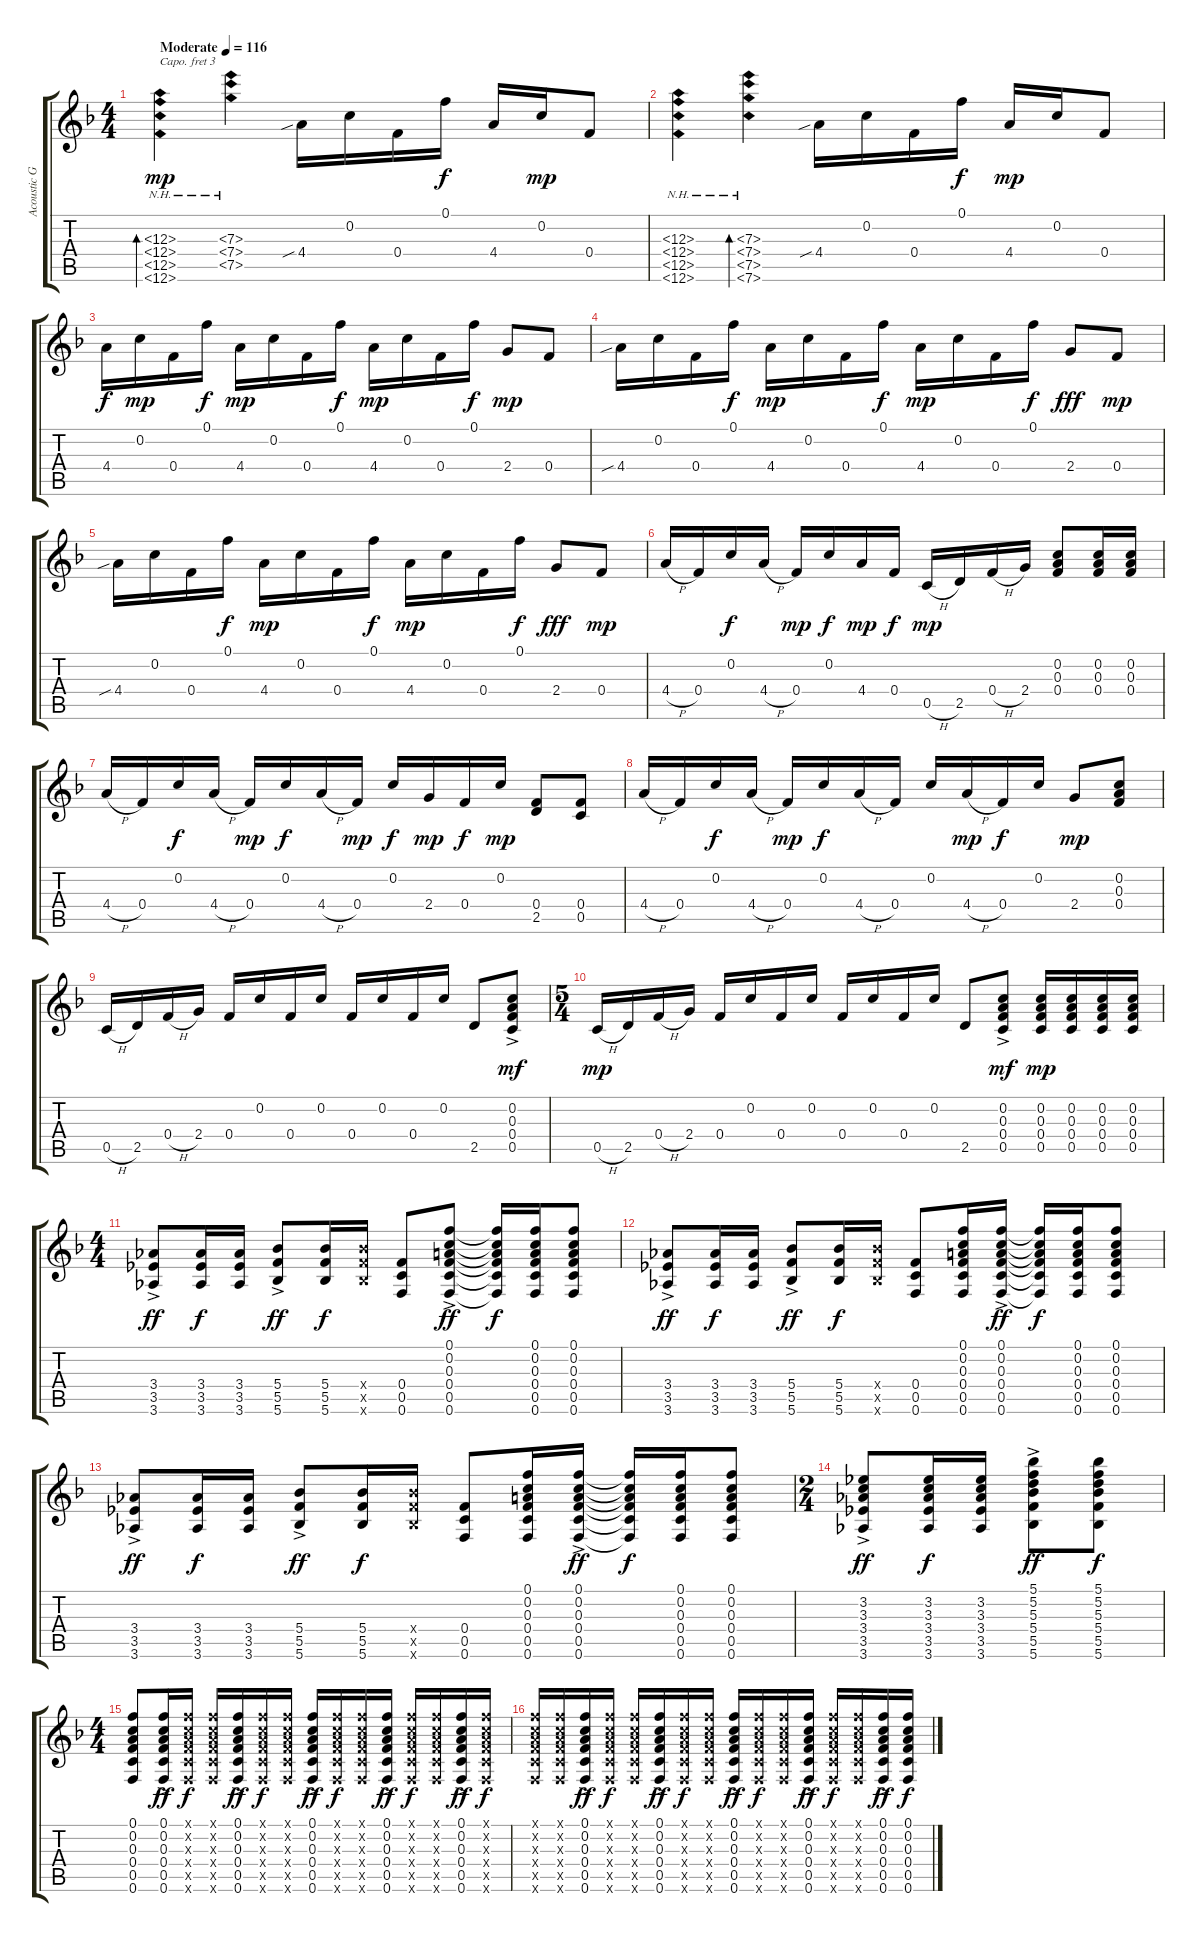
\track ("Acoustic Guitar" "Acoustic G") {instrument acousticguitarnylon}
\staff {score tabs}
\capo 3
\tuning (D4 A3 Gb3 D3 A2 D2) {hide}
\ts (4 4)
\tempo (116 "Moderate")
\clef g2
\ks f
(12.3{nh} 12.4{nh} 12.5{nh} 12.6{nh}).4{bd 480 dy mp instrument acousticguitarnylon} (7.3{nh} 7.4{nh} 7.5{nh}).4 4.4{sib}.16 0.2.16 0.4.16 0.1.16{dy f} 4.4.16 0.2.16{dy mp} 0.4.8 |
(12.3{nh} 12.4{nh} 12.5{nh} 12.6{nh}).4 (7.3{nh} 7.4{nh} 7.5{nh} 7.6{nh}).4{bd 480} 4.4{sib}.16 0.2.16 0.4.16 0.1.16{dy f} 4.4.16{dy mp} 0.2.16 0.4.8 |
4.4.16{dy f} 0.2.16{dy mp} 0.4.16 0.1.16{dy f} 4.4.16{dy mp} 0.2.16 0.4.16 0.1.16{dy f} 4.4.16{dy mp} 0.2.16 0.4.16 0.1.16{dy f} 2.4.8{dy mp} 0.4.8 |
4.4{sib}.16 0.2.16 0.4.16 0.1.16{dy f} 4.4.16{dy mp} 0.2.16 0.4.16 0.1.16{dy f} 4.4.16{dy mp} 0.2.16 0.4.16 0.1.16{dy f} 2.4.8{dy fff} 0.4.8{dy mp} |
4.4{sib}.16 0.2.16 0.4.16 0.1.16{dy f} 4.4.16{dy mp} 0.2.16 0.4.16 0.1.16{dy f} 4.4.16{dy mp} 0.2.16 0.4.16 0.1.16{dy f} 2.4.8{dy fff} 0.4.8{dy mp} |
4.4{h}.16 0.4.16 0.2.16{dy f} 4.4{h}.16 0.4.16{dy mp} 0.2.16{dy f} 4.4.16{dy mp} 0.4.16{dy f} 0.5{h}.16{dy mp} 2.5.16 0.4{h}.16 2.4.16 (0.2 0.3 0.4).8 (0.2 0.3 0.4).16 (0.2 0.3 0.4).16 |
4.4{h}.16 0.4.16 0.2.16{dy f} 4.4{h}.16 0.4.16{dy mp} 0.2.16{dy f} 4.4{h}.16 0.4.16{dy mp} 0.2.16{dy f} 2.4.16{dy mp} 0.4.16{dy f} 0.2.16{dy mp} (0.4 2.5).8 (0.4 0.5).8 |
4.4{h}.16 0.4.16 0.2.16{dy f} 4.4{h}.16 0.4.16{dy mp} 0.2.16{dy f} 4.4{h}.16 0.4.16 0.2.16 4.4{h}.16{dy mp} 0.4.16{dy f} 0.2.16 2.4.8{dy mp} (0.2 0.3 0.4).8 |
0.5{h}.16 2.5.16 0.4{h}.16 2.4.16 0.4.16 0.2.16 0.4.16 0.2.16 0.4.16 0.2.16 0.4.16 0.2.16 2.5.8 (0.2{ac} 0.3{ac} 0.4{ac} 0.5{ac}).8{dy mf} |
\ts (5 4)
0.5{h}.16{dy mp} 2.5.16 0.4{h}.16 2.4.16 0.4.16 0.2.16 0.4.16 0.2.16 0.4.16 0.2.16 0.4.16 0.2.16 2.5.8 (0.2{ac} 0.3{ac} 0.4{ac} 0.5{ac}).8{dy mf} (0.2 0.3 0.4 0.5).16{dy mp} (0.2 0.3 0.4 0.5).16 (0.2 0.3 0.4 0.5).16 (0.2 0.3 0.4 0.5).16 |
\ts (4 4)
(3.4{ac} 3.5{ac} 3.6{ac}).8{dy ff} (3.4 3.5 3.6).16{dy f} (3.4 3.5 3.6).16 (5.4{ac} 5.5{ac} 5.6{ac}).8{dy ff} (5.4 5.5 5.6).16{dy f} (5.4{x} 5.5{x} 5.6{x}).16 (0.4 0.5 0.6).8 (0.1{ac} 0.2{ac} 0.3{ac} 0.4{ac} 0.5{ac} 0.6{ac}).8{dy ff} (0.1{t} 0.2{t} 0.3{t} 0.4{t} 0.5{t} 0.6{t}).16{dy f} (0.1 0.2 0.3 0.4 0.5 0.6).16 (0.1 0.2 0.3 0.4 0.5 0.6).8 |
(3.4{ac} 3.5{ac} 3.6{ac}).8{dy ff} (3.4 3.5 3.6).16{dy f} (3.4 3.5 3.6).16 (5.4{ac} 5.5{ac} 5.6{ac}).8{dy ff} (5.4 5.5 5.6).16{dy f} (5.4{x} 5.5{x} 5.6{x}).16 (0.4 0.5 0.6).8 (0.1 0.2 0.3 0.4 0.5 0.6).16 (0.1{ac} 0.2{ac} 0.3{ac} 0.4{ac} 0.5{ac} 0.6{ac}).16{dy ff} (0.1{t} 0.2{t} 0.3{t} 0.4{t} 0.5{t} 0.6{t}).16{dy f} (0.1 0.2 0.3 0.4 0.5 0.6).16 (0.1 0.2 0.3 0.4 0.5 0.6).8 |
(3.4{ac} 3.5{ac} 3.6{ac}).8{dy ff} (3.4 3.5 3.6).16{dy f} (3.4 3.5 3.6).16 (5.4{ac} 5.5{ac} 5.6{ac}).8{dy ff} (5.4 5.5 5.6).16{dy f} (5.4{x} 5.5{x} 5.6{x}).16 (0.4 0.5 0.6).8 (0.1 0.2 0.3 0.4 0.5 0.6).16 (0.1{ac} 0.2{ac} 0.3{ac} 0.4{ac} 0.5{ac} 0.6{ac}).16{dy ff} (0.1{t} 0.2{t} 0.3{t} 0.4{t} 0.5{t} 0.6{t}).16{dy f} (0.1 0.2 0.3 0.4 0.5 0.6).16 (0.1 0.2 0.3 0.4 0.5 0.6).8 |
\ts (2 4)
(3.2{ac} 3.3{ac} 3.4{ac} 3.5{ac} 3.6{ac}).8{dy ff} (3.2 3.3 3.4 3.5 3.6).16{dy f} (3.2 3.3 3.4 3.5 3.6).16 (5.1{ac} 5.2{ac} 5.3{ac} 5.4{ac} 5.5{ac} 5.6{ac}).8{dy ff} (5.1 5.2 5.3 5.4 5.5 5.6).8{dy f} |
\ts (4 4)
(0.1 0.2 0.3 0.4 0.5 0.6).8 (0.1{ac} 0.2{ac} 0.3{ac} 0.4{ac} 0.5{ac} 0.6{ac}).16{dy ff} (0.1{x} 0.2{x} 0.3{x} 0.4{x} 0.5{x} 0.6{x}).16{dy f} (0.1{x} 0.2{x} 0.3{x} 0.4{x} 0.5{x} 0.6{x}).16 (0.1{ac} 0.2{ac} 0.3{ac} 0.4{ac} 0.5{ac} 0.6{ac}).16{dy ff} (0.1{x} 0.2{x} 0.3{x} 0.4{x} 0.5{x} 0.6{x}).16{dy f} (0.1{x} 0.2{x} 0.3{x} 0.4{x} 0.5{x} 0.6{x}).16 (0.1{ac} 0.2{ac} 0.3{ac} 0.4{ac} 0.5{ac} 0.6{ac}).16{dy ff} (0.1{x} 0.2{x} 0.3{x} 0.4{x} 0.5{x} 0.6{x}).16{dy f} (0.1{x} 0.2{x} 0.3{x} 0.4{x} 0.5{x} 0.6{x}).16 (0.1{ac} 0.2{ac} 0.3{ac} 0.4{ac} 0.5{ac} 0.6{ac}).16{dy ff} (0.1{x} 0.2{x} 0.3{x} 0.4{x} 0.5{x} 0.6{x}).16{dy f} (0.1{x} 0.2{x} 0.3{x} 0.4{x} 0.5{x} 0.6{x}).16 (0.1{ac} 0.2{ac} 0.3{ac} 0.4{ac} 0.5{ac} 0.6{ac}).16{dy ff} (0.1{x} 0.2{x} 0.3{x} 0.4{x} 0.5{x} 0.6{x}).16{dy f} |
(0.1{x} 0.2{x} 0.3{x} 0.4{x} 0.5{x} 0.6{x}).16 (0.1{x} 0.2{x} 0.3{x} 0.4{x} 0.5{x} 0.6{x}).16 (0.1{ac} 0.2{ac} 0.3{ac} 0.4{ac} 0.5{ac} 0.6{ac}).16{dy ff} (0.1{x} 0.2{x} 0.3{x} 0.4{x} 0.5{x} 0.6{x}).16{dy f} (0.1{x} 0.2{x} 0.3{x} 0.4{x} 0.5{x} 0.6{x}).16 (0.1{ac} 0.2{ac} 0.3{ac} 0.4{ac} 0.5{ac} 0.6{ac}).16{dy ff} (0.1{x} 0.2{x} 0.3{x} 0.4{x} 0.5{x} 0.6{x}).16{dy f} (0.1{x} 0.2{x} 0.3{x} 0.4{x} 0.5{x} 0.6{x}).16 (0.1{ac} 0.2{ac} 0.3{ac} 0.4{ac} 0.5{ac} 0.6{ac}).16{dy ff} (0.1{x} 0.2{x} 0.3{x} 0.4{x} 0.5{x} 0.6{x}).16{dy f} (0.1{x} 0.2{x} 0.3{x} 0.4{x} 0.5{x} 0.6{x}).16 (0.1{ac} 0.2{ac} 0.3{ac} 0.4{ac} 0.5{ac} 0.6{ac}).16{dy ff} (0.1{x} 0.2{x} 0.3{x} 0.4{x} 0.5{x} 0.6{x}).16{dy f} (0.1{x} 0.2{x} 0.3{x} 0.4{x} 0.5{x} 0.6{x}).16 (0.1{ac} 0.2{ac} 0.3{ac} 0.4{ac} 0.5{ac} 0.6{ac}).16{dy ff} (0.1 0.2 0.3 0.4 0.5 0.6).16{dy f}
